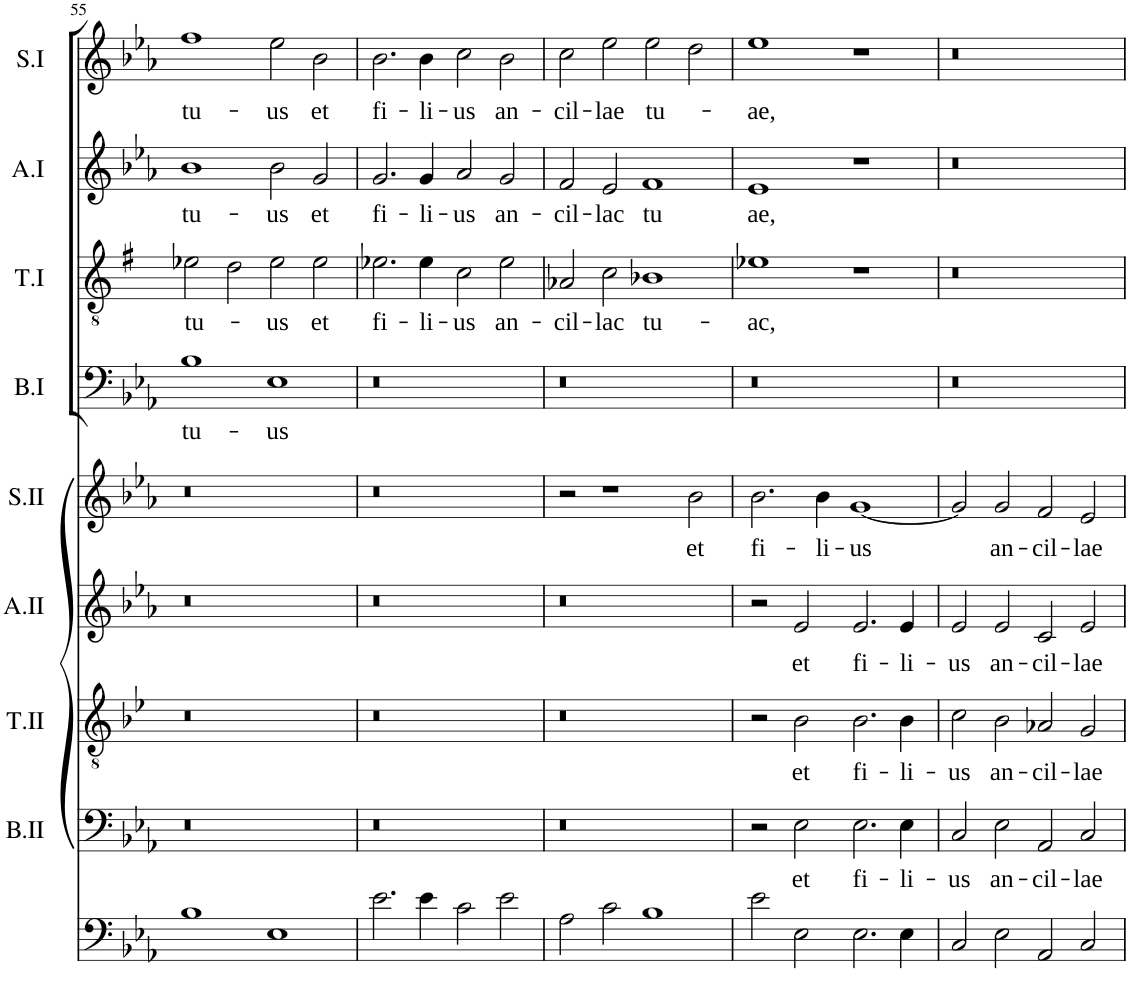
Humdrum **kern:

**kern	**kern	**text	**kern	**text	**kern	**text	**kern	**text	**kern	**text	**kern	**text	**kern	**text	**kern	**text
*part9	*part8	*part8	*part7	*part7	*part6	*part6	*part5	*part5	*part4	*part4	*part3	*part3	*part2	*part2	*part1	*part1
*staff9	*staff8	*staff8	*staff7	*staff7	*staff6	*staff6	*staff5	*staff5	*staff4	*staff4	*staff3	*staff3	*staff2	*staff2	*staff1	*staff1
*I"Violoncello	*I"Bass II	*	*I"Tenor II	*	*I"Alto II	*	*I"Soprano II	*	*I"Bass I	*	*I"Tenor.I	*	*I"Alto I	*	*I"Soprano I	*
*	*I'B.II	*	*I'T.II	*	*I'A.II	*	*I'S.II	*	*I'B.I	*	*I'T.I	*	*I'A.I	*	*I'S.I	*
!!LO:PB:g=z
*clefF4	*clefF4	*	*clefGv2	*	*clefG2	*	*clefG2	*	*clefF4	*	*clefGv2	*	*clefG2	*	*clefG2	*
*k[b-e-a-]	*k[b-e-a-]	*	*k[b-e-]	*	*k[b-e-a-]	*	*k[b-e-a-]	*	*k[b-e-a-]	*	*k[f#]	*	*k[b-e-a-]	*	*k[b-e-a-]	*
*M4/2	*M4/2	*	*M4/2	*	*M4/2	*	*M4/2	*	*M4/2	*	*M4/2	*	*M4/2	*	*M4/2	*
=55	=55	=55	=55	=55	=55	=55	=55	=55	=55	=55	=55	=55	=55	=55	=55	=55
!	!	!	!	!	!	!	!	!	!	!LO:LY:b	!	!LO:LY:b	!	!LO:LY:b	!	!LO:LY:b
1B-	0r	.	0r	.	0r	.	0r	.	1B-	tu-	2e-X\	tu-	1b-	tu-	1ff	tu-
.	.	.	.	.	.	.	.	.	.	.	2d\	.	.	.	.	.
!	!	!	!	!	!	!	!	!	!	!LO:LY:b	!	!LO:LY:b	!	!LO:LY:b	!	!LO:LY:b
1E-	.	.	.	.	.	.	.	.	1E-	-us	2e-\	-us	2b-\	-us	2ee-\	-us
!	!	!	!	!	!	!	!	!	!	!	!	!LO:LY:b	!	!LO:LY:b	!	!LO:LY:b
.	.	.	.	.	.	.	.	.	.	.	2e-\	et	2g/	et	2b-\	et
=56	=56	=56	=56	=56	=56	=56	=56	=56	=56	=56	=56	=56	=56	=56	=56	=56
!	!	!	!	!	!	!	!	!	!	!	!	!LO:LY:b	!	!LO:LY:b	!	!LO:LY:b
2.e-\	0r	.	0r	.	0r	.	0r	.	0r	.	2.e-X\	fi-	2.g/	fi-	2.b-\	fi-
!	!	!	!	!	!	!	!	!	!	!	!	!LO:LY:b	!	!LO:LY:b	!	!LO:LY:b
4e-\	.	.	.	.	.	.	.	.	.	.	4e-\	-li-	4g/	-li-	4b-\	-li-
!	!	!	!	!	!	!	!	!	!	!	!	!LO:LY:b	!	!LO:LY:b	!	!LO:LY:b
2c\	.	.	.	.	.	.	.	.	.	.	2c\	-us	2a-/	-us	2cc\	-us
!	!	!	!	!	!	!	!	!	!	!	!	!LO:LY:b	!	!LO:LY:b	!	!LO:LY:b
2e-\	.	.	.	.	.	.	.	.	.	.	2e-\	an-	2g/	an-	2b-\	an-
=57	=57	=57	=57	=57	=57	=57	=57	=57	=57	=57	=57	=57	=57	=57	=57	=57
!	!	!	!	!	!	!	!	!	!	!	!	!LO:LY:b	!	!LO:LY:b	!	!LO:LY:b
2A-\	0r	.	0r	.	0r	.	2r	.	0r	.	2A-X/	-cil-	2f/	-cil-	2cc\	-cil-
!	!	!	!	!	!	!	!	!	!	!	!	!LO:LY:b	!	!LO:LY:b	!	!LO:LY:b
2c\	.	.	.	.	.	.	1r	.	.	.	2c\	-lac	2e-/	-lac	2ee-\	-lae
!	!	!	!	!	!	!	!	!	!	!	!	!LO:LY:b	!	!LO:LY:b	!	!LO:LY:b
1B-	.	.	.	.	.	.	.	.	.	.	1B-X	tu-	1f	tu	2ee-\	tu-
!	!	!	!	!	!	!	!	!LO:LY:b	!	!	!	!	!	!	!	!
.	.	.	.	.	.	.	2b-\	et	.	.	.	.	.	.	2dd\	.
=58	=58	=58	=58	=58	=58	=58	=58	=58	=58	=58	=58	=58	=58	=58	=58	=58
!	!	!	!	!	!	!	!	!LO:LY:b	!	!	!	!LO:LY:b	!	!LO:LY:b	!	!LO:LY:b
2e-\	2r	.	2r	.	2r	.	2.b-\	fi-	0r	.	1e-X	-ac,	1e-	ae,	1ee-	-ae,
!	!	!LO:LY:b	!	!LO:LY:b	!	!LO:LY:b	!	!	!	!	!	!	!	!	!	!
2E-\	2E-\	et	2B-\	et	2e-/	et	.	.	.	.	.	.	.	.	.	.
!	!	!	!	!	!	!	!	!LO:LY:b	!	!	!	!	!	!	!	!
.	.	.	.	.	.	.	4b-\	-li-	.	.	.	.	.	.	.	.
!	!	!LO:LY:b	!	!LO:LY:b	!	!LO:LY:b	!	!LO:LY:b	!	!	!	!	!	!	!	!
2.E-\	2.E-\	fi-	2.B-\	fi-	2.e-/	fi-	[1g	-us	.	.	1r	.	1r	.	1r	.
!	!	!LO:LY:b	!	!LO:LY:b	!	!LO:LY:b	!	!	!	!	!	!	!	!	!	!
4E-\	4E-\	-li-	4B-\	-li-	4e-/	-li-	.	.	.	.	.	.	.	.	.	.
=59	=59	=59	=59	=59	=59	=59	=59	=59	=59	=59	=59	=59	=59	=59	=59	=59
!	!	!LO:LY:b	!	!LO:LY:b	!	!LO:LY:b	!	!	!	!	!	!	!	!	!	!
2C/	2C/	-us	2c\	-us	2e-/	-us	2g/]	.	0r	.	0r	.	0r	.	0r	.
!	!	!LO:LY:b	!	!LO:LY:b	!	!LO:LY:b	!	!LO:LY:b	!	!	!	!	!	!	!	!
2E-\	2E-\	an-	2B-\	an-	2e-/	an-	2g/	an-	.	.	.	.	.	.	.	.
!	!	!LO:LY:b	!	!LO:LY:b	!	!LO:LY:b	!	!LO:LY:b	!	!	!	!	!	!	!	!
2AA-/	2AA-/	-cil-	2A-X/	-cil-	2c/	-cil-	2f/	-cil-	.	.	.	.	.	.	.	.
!	!	!LO:LY:b	!	!LO:LY:b	!	!LO:LY:b	!	!LO:LY:b	!	!	!	!	!	!	!	!
2C/	2C/	-lae	2G/	-lae	2e-/	-lae	2e-/	-lae	.	.	.	.	.	.	.	.
=	=	=	=	=	=	=	=	=	=	=	=	=	=	=	=	=
*-	*-	*-	*-	*-	*-	*-	*-	*-	*-	*-	*-	*-	*-	*-	*-	*-
